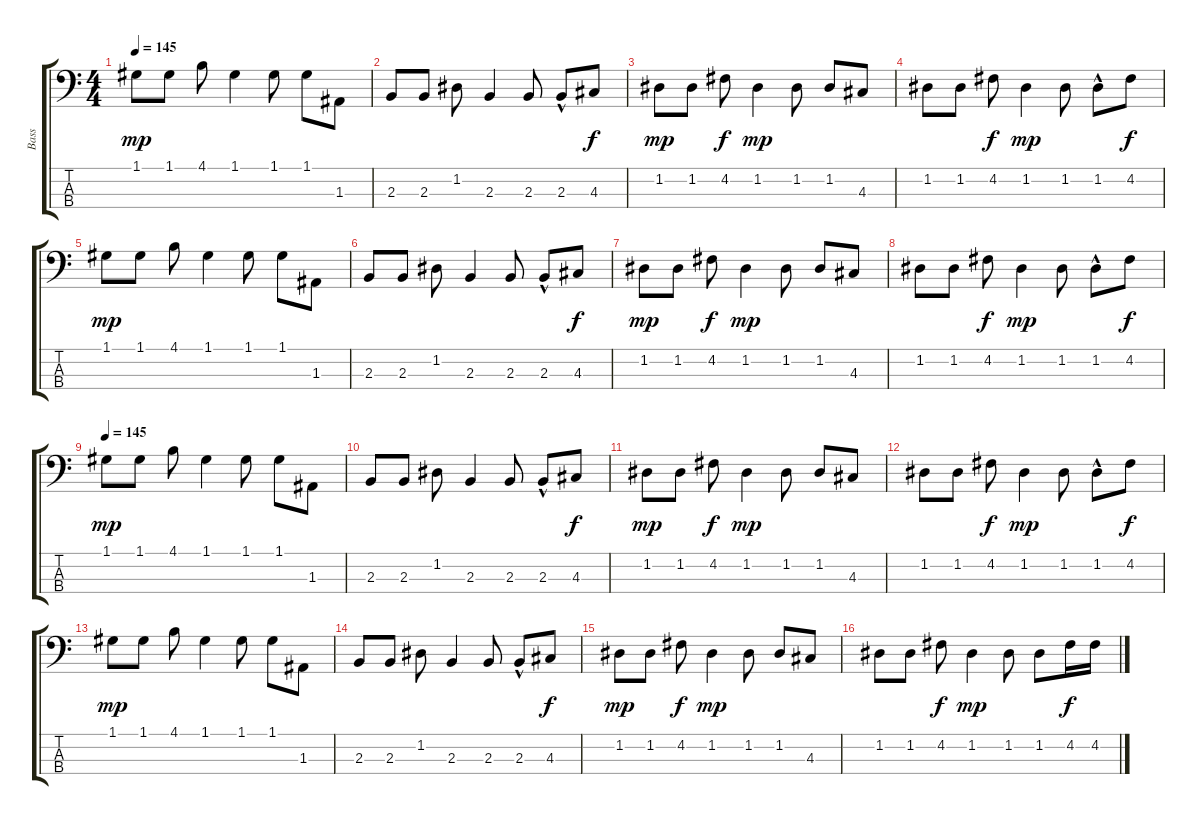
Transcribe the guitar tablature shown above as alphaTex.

\track ("Bass " "Bass ") {instrument electricbassfinger}
\staff {score tabs}
\tuning (G2 D2 A1 E1) {hide}
\ts (4 4)
\tempo 145
\clef f4
\ks c
1.1.8{dy mp} 1.1.8 4.1.8 1.1.4 1.1.8 1.1.8 1.3.8 |
2.3.8 2.3.8 1.2.8 2.3.4 2.3.8 2.3{hac}.8 4.3.8{dy f} |
1.2.8{dy mp} 1.2.8 4.2.8{dy f} 1.2.4{dy mp} 1.2.8 1.2.8 4.3.8 |
1.2.8 1.2.8 4.2.8{dy f} 1.2.4{dy mp} 1.2.8 1.2{hac}.8 4.2.8{dy f} |
1.1.8{dy mp} 1.1.8 4.1.8 1.1.4 1.1.8 1.1.8 1.3.8 |
2.3.8 2.3.8 1.2.8 2.3.4 2.3.8 2.3{hac}.8 4.3.8{dy f} |
1.2.8{dy mp} 1.2.8 4.2.8{dy f} 1.2.4{dy mp} 1.2.8 1.2.8 4.3.8 |
1.2.8 1.2.8 4.2.8{dy f} 1.2.4{dy mp} 1.2.8 1.2{hac}.8 4.2.8{dy f} |
\tempo 145
1.1.8{dy mp} 1.1.8 4.1.8 1.1.4 1.1.8 1.1.8 1.3.8 |
2.3.8 2.3.8 1.2.8 2.3.4 2.3.8 2.3{hac}.8 4.3.8{dy f} |
1.2.8{dy mp} 1.2.8 4.2.8{dy f} 1.2.4{dy mp} 1.2.8 1.2.8 4.3.8 |
1.2.8 1.2.8 4.2.8{dy f} 1.2.4{dy mp} 1.2.8 1.2{hac}.8 4.2.8{dy f} |
1.1.8{dy mp} 1.1.8 4.1.8 1.1.4 1.1.8 1.1.8 1.3.8 |
2.3.8 2.3.8 1.2.8 2.3.4 2.3.8 2.3{hac}.8 4.3.8{dy f} |
1.2.8{dy mp} 1.2.8 4.2.8{dy f} 1.2.4{dy mp} 1.2.8 1.2.8 4.3.8 |
1.2.8 1.2.8 4.2.8{dy f} 1.2.4{dy mp} 1.2.8 1.2.8 4.2.16{dy f} 4.2.16
